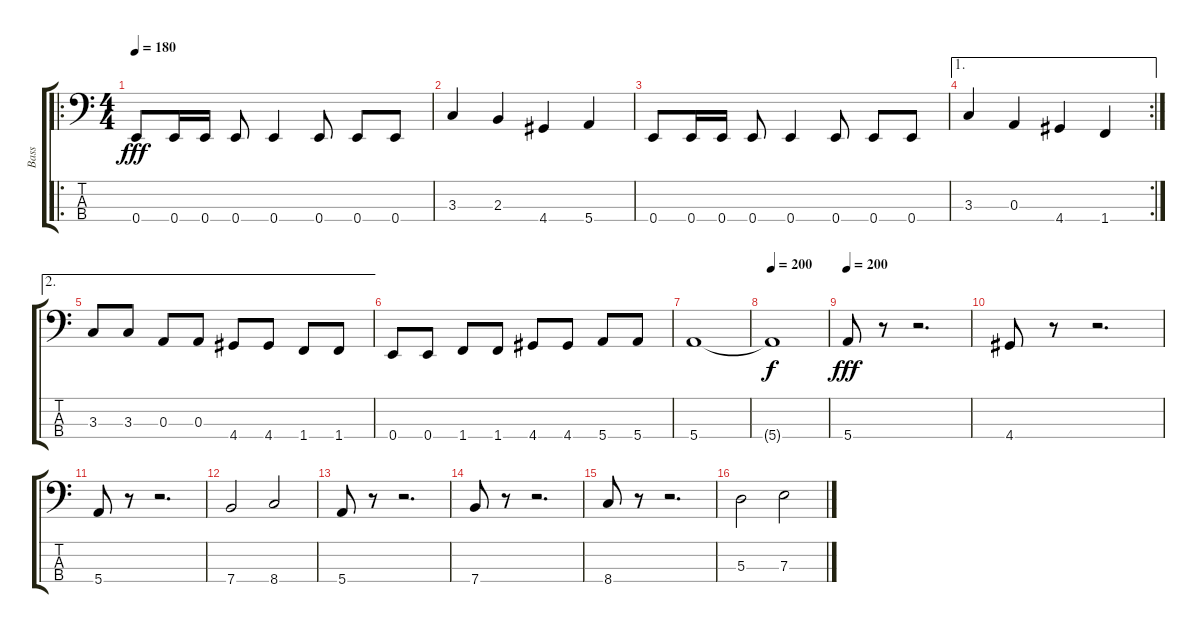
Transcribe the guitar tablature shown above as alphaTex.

\track ("Bass" "Bass") {instrument electricbasspick}
\staff {score tabs}
\tuning (G2 D2 A1 E1) {hide}
\ro
\ts (4 4)
\tempo 180
\clef f4
\ks c
0.4.8{dy fff} 0.4.16 0.4.16 0.4.8 0.4.4 0.4.8 0.4.8 0.4.8 |
3.3.4 2.3.4 4.4.4 5.4.4 |
0.4.8 0.4.16 0.4.16 0.4.8 0.4.4 0.4.8 0.4.8 0.4.8 |
\ae 1
\rc 2
3.3.4 0.3.4 4.4.4 1.4.4 |
\ae 2
3.3.8 3.3.8 0.3.8 0.3.8 4.4.8 4.4.8 1.4.8 1.4.8 |
0.4.8 0.4.8 1.4.8 1.4.8 4.4.8 4.4.8 5.4.8 5.4.8 |
5.4.1 |
\tempo 200
5.4{t}.1{dy f} |
\tempo 200
5.4.8{dy fff} r.8 r.2{d} |
4.4.8 r.8 r.2{d} |
5.4.8 r.8 r.2{d} |
7.4.2 8.4.2 |
5.4.8 r.8 r.2{d} |
7.4.8 r.8 r.2{d} |
8.4.8 r.8 r.2{d} |
5.3.2 7.3.2
